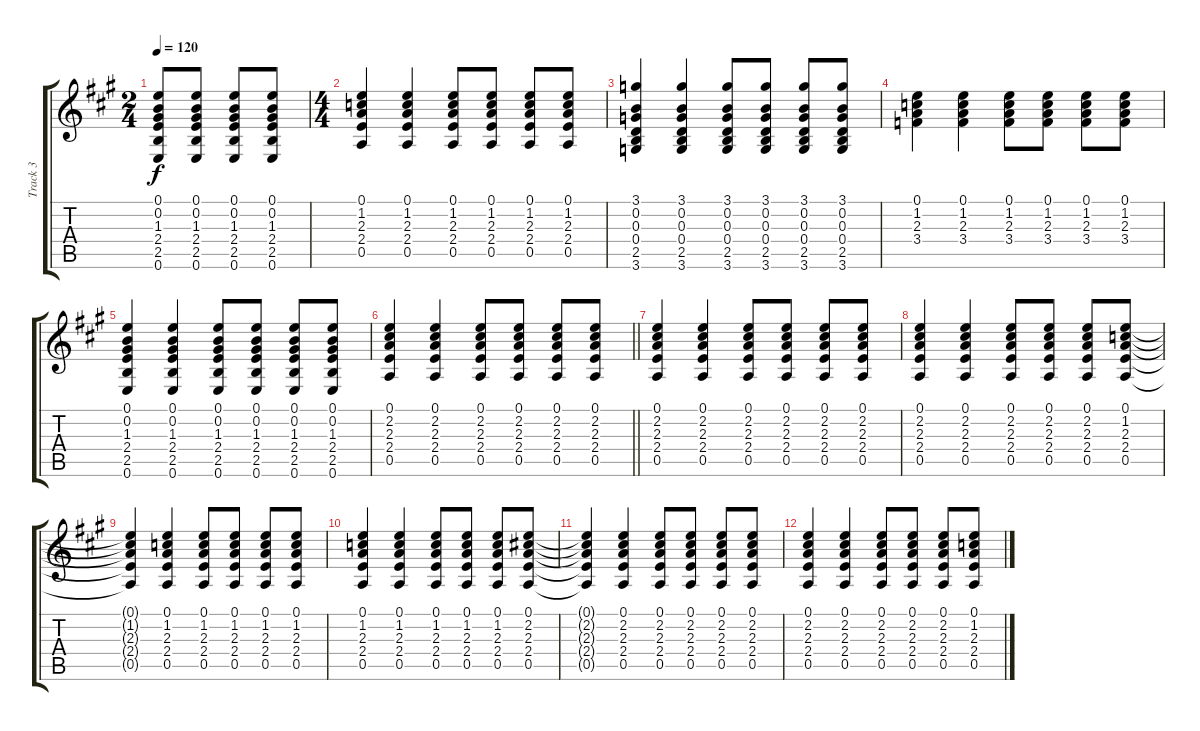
\track ("Track 3" "Track 3") {instrument acousticguitarsteel}
\staff {score tabs}
\tuning (E4 B3 G3 D3 A2 E2) {hide}
\ts (2 4)
\tempo 120
\clef g2
\ks a
(0.1{t} 0.2{t} 1.3{t} 2.4{t} 2.5{t} 0.6{t}).8{dy f} (0.1 0.2 1.3 2.4 2.5 0.6).8 (0.1 0.2 1.3 2.4 2.5 0.6).8 (0.1 0.2 1.3 2.4 2.5 0.6).8 |
\ts (4 4)
(0.1 1.2 2.3 2.4 0.5).4 (0.1 1.2 2.3 2.4 0.5).4 (0.1 1.2 2.3 2.4 0.5).8 (0.1 1.2 2.3 2.4 0.5).8 (0.1 1.2 2.3 2.4 0.5).8 (0.1 1.2 2.3 2.4 0.5).8 |
(3.1 0.2 0.3 0.4 2.5 3.6).4 (3.1 0.2 0.3 0.4 2.5 3.6).4 (3.1 0.2 0.3 0.4 2.5 3.6).8 (3.1 0.2 0.3 0.4 2.5 3.6).8 (3.1 0.2 0.3 0.4 2.5 3.6).8 (3.1 0.2 0.3 0.4 2.5 3.6).8 |
(0.1 1.2 2.3 3.4).4 (0.1 1.2 2.3 3.4).4 (0.1 1.2 2.3 3.4).8 (0.1 1.2 2.3 3.4).8 (0.1 1.2 2.3 3.4).8 (0.1 1.2 2.3 3.4).8 |
(0.1 0.2 1.3 2.4 2.5 0.6).4 (0.1 0.2 1.3 2.4 2.5 0.6).4 (0.1 0.2 1.3 2.4 2.5 0.6).8 (0.1 0.2 1.3 2.4 2.5 0.6).8 (0.1 0.2 1.3 2.4 2.5 0.6).8 (0.1 0.2 1.3 2.4 2.5 0.6).8 |
\barLineRight lightlight
(0.1 2.2 2.3 2.4 0.5).4 (0.1 2.2 2.3 2.4 0.5).4 (0.1 2.2 2.3 2.4 0.5).8 (0.1 2.2 2.3 2.4 0.5).8 (0.1 2.2 2.3 2.4 0.5).8 (0.1 2.2 2.3 2.4 0.5).8 |
(0.1 2.2 2.3 2.4 0.5).4 (0.1 2.2 2.3 2.4 0.5).4 (0.1 2.2 2.3 2.4 0.5).8 (0.1 2.2 2.3 2.4 0.5).8 (0.1 2.2 2.3 2.4 0.5).8 (0.1 2.2 2.3 2.4 0.5).8 |
(0.1 2.2 2.3 2.4 0.5).4 (0.1 2.2 2.3 2.4 0.5).4 (0.1 2.2 2.3 2.4 0.5).8 (0.1 2.2 2.3 2.4 0.5).8 (0.1 2.2 2.3 2.4 0.5).8 (0.1 1.2 2.3 2.4 0.5).8 |
(0.1{t} 1.2{t} 2.3{t} 2.4{t} 0.5{t}).4 (0.1 1.2 2.3 2.4 0.5).4 (0.1 1.2 2.3 2.4 0.5).8 (0.1 1.2 2.3 2.4 0.5).8 (0.1 1.2 2.3 2.4 0.5).8 (0.1 1.2 2.3 2.4 0.5).8 |
(0.1 1.2 2.3 2.4 0.5).4{volume 0} (0.1 1.2 2.3 2.4 0.5).4 (0.1 1.2 2.3 2.4 0.5).8 (0.1 1.2 2.3 2.4 0.5).8 (0.1 1.2 2.3 2.4 0.5).8 (0.1 2.2 2.3 2.4 0.5).8 |
(0.1{t} 2.2{t} 2.3{t} 2.4{t} 0.5{t}).4 (0.1 2.2 2.3 2.4 0.5).4 (0.1 2.2 2.3 2.4 0.5).8 (0.1 2.2 2.3 2.4 0.5).8 (0.1 2.2 2.3 2.4 0.5).8 (0.1 2.2 2.3 2.4 0.5).8 |
(0.1 2.2 2.3 2.4 0.5).4 (0.1 2.2 2.3 2.4 0.5).4 (0.1 2.2 2.3 2.4 0.5).8 (0.1 2.2 2.3 2.4 0.5).8 (0.1 2.2 2.3 2.4 0.5).8 (0.1 1.2 2.3 2.4 0.5).8
